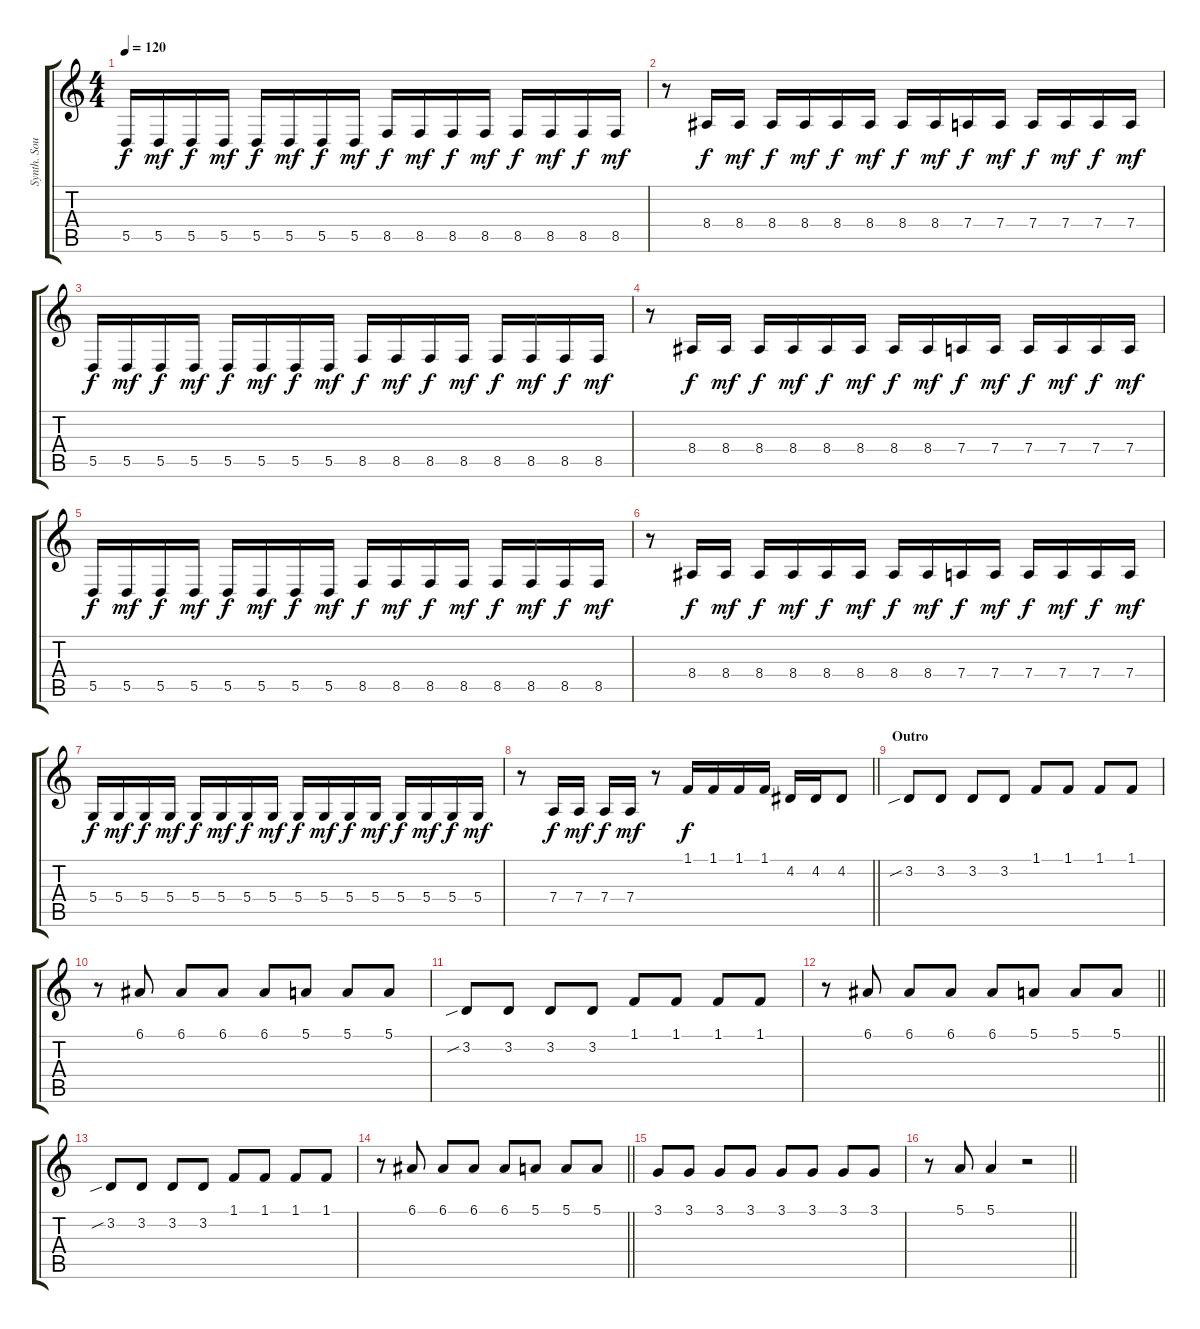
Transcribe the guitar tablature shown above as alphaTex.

\track ("Synth. Sounds 1" "Synth. Sou") {instrument lead8bassandlead}
\staff {score tabs}
\tuning (E4 B3 G3 D3 A2 E2) {hide}
\ts (4 4)
\tempo 120
\clef g2
\ks c
5.5.16{dy f} 5.5.16{dy mf} 5.5.16{dy f} 5.5.16{dy mf} 5.5.16{dy f} 5.5.16{dy mf} 5.5.16{dy f} 5.5.16{dy mf} 8.5.16{dy f} 8.5.16{dy mf} 8.5.16{dy f} 8.5.16{dy mf} 8.5.16{dy f} 8.5.16{dy mf} 8.5.16{dy f} 8.5.16{dy mf} |
r.8 8.4.16{dy f} 8.4.16{dy mf} 8.4.16{dy f} 8.4.16{dy mf} 8.4.16{dy f} 8.4.16{dy mf} 8.4.16{dy f} 8.4.16{dy mf} 7.4.16{dy f} 7.4.16{dy mf} 7.4.16{dy f} 7.4.16{dy mf} 7.4.16{dy f} 7.4.16{dy mf} |
5.5.16{dy f} 5.5.16{dy mf} 5.5.16{dy f} 5.5.16{dy mf} 5.5.16{dy f} 5.5.16{dy mf} 5.5.16{dy f} 5.5.16{dy mf} 8.5.16{dy f} 8.5.16{dy mf} 8.5.16{dy f} 8.5.16{dy mf} 8.5.16{dy f} 8.5.16{dy mf} 8.5.16{dy f} 8.5.16{dy mf} |
r.8 8.4.16{dy f} 8.4.16{dy mf} 8.4.16{dy f} 8.4.16{dy mf} 8.4.16{dy f} 8.4.16{dy mf} 8.4.16{dy f} 8.4.16{dy mf} 7.4.16{dy f} 7.4.16{dy mf} 7.4.16{dy f} 7.4.16{dy mf} 7.4.16{dy f} 7.4.16{dy mf} |
5.5.16{dy f} 5.5.16{dy mf} 5.5.16{dy f} 5.5.16{dy mf} 5.5.16{dy f} 5.5.16{dy mf} 5.5.16{dy f} 5.5.16{dy mf} 8.5.16{dy f} 8.5.16{dy mf} 8.5.16{dy f} 8.5.16{dy mf} 8.5.16{dy f} 8.5.16{dy mf} 8.5.16{dy f} 8.5.16{dy mf} |
r.8 8.4.16{dy f} 8.4.16{dy mf} 8.4.16{dy f} 8.4.16{dy mf} 8.4.16{dy f} 8.4.16{dy mf} 8.4.16{dy f} 8.4.16{dy mf} 7.4.16{dy f} 7.4.16{dy mf} 7.4.16{dy f} 7.4.16{dy mf} 7.4.16{dy f} 7.4.16{dy mf} |
5.4.16{dy f} 5.4.16{dy mf} 5.4.16{dy f} 5.4.16{dy mf} 5.4.16{dy f} 5.4.16{dy mf} 5.4.16{dy f} 5.4.16{dy mf} 5.4.16{dy f} 5.4.16{dy mf} 5.4.16{dy f} 5.4.16{dy mf} 5.4.16{dy f} 5.4.16{dy mf} 5.4.16{dy f} 5.4.16{dy mf} |
\barLineRight lightlight
r.8 7.4.16{dy f} 7.4.16{dy mf} 7.4.16{dy f} 7.4.16{dy mf} r.8 1.1.16{dy f} 1.1.16 1.1.16 1.1.16 4.2.16 4.2.16 4.2.8 |
\section ("" "Outro")
3.2{sib}.8 3.2.8 3.2.8 3.2.8 1.1.8 1.1.8 1.1.8 1.1.8 |
r.8 6.1.8 6.1.8 6.1.8 6.1.8 5.1.8 5.1.8 5.1.8 |
3.2{sib}.8 3.2.8 3.2.8 3.2.8 1.1.8 1.1.8 1.1.8 1.1.8 |
\barLineRight lightlight
r.8 6.1.8 6.1.8 6.1.8 6.1.8 5.1.8 5.1.8 5.1.8 |
3.2{sib}.8 3.2.8 3.2.8 3.2.8 1.1.8 1.1.8 1.1.8 1.1.8 |
\barLineRight lightlight
r.8 6.1.8 6.1.8 6.1.8 6.1.8 5.1.8 5.1.8 5.1.8 |
3.1.8 3.1.8 3.1.8 3.1.8 3.1.8 3.1.8 3.1.8 3.1.8 |
\barLineRight lightlight
r.8 5.1.8 5.1.4 r.2
